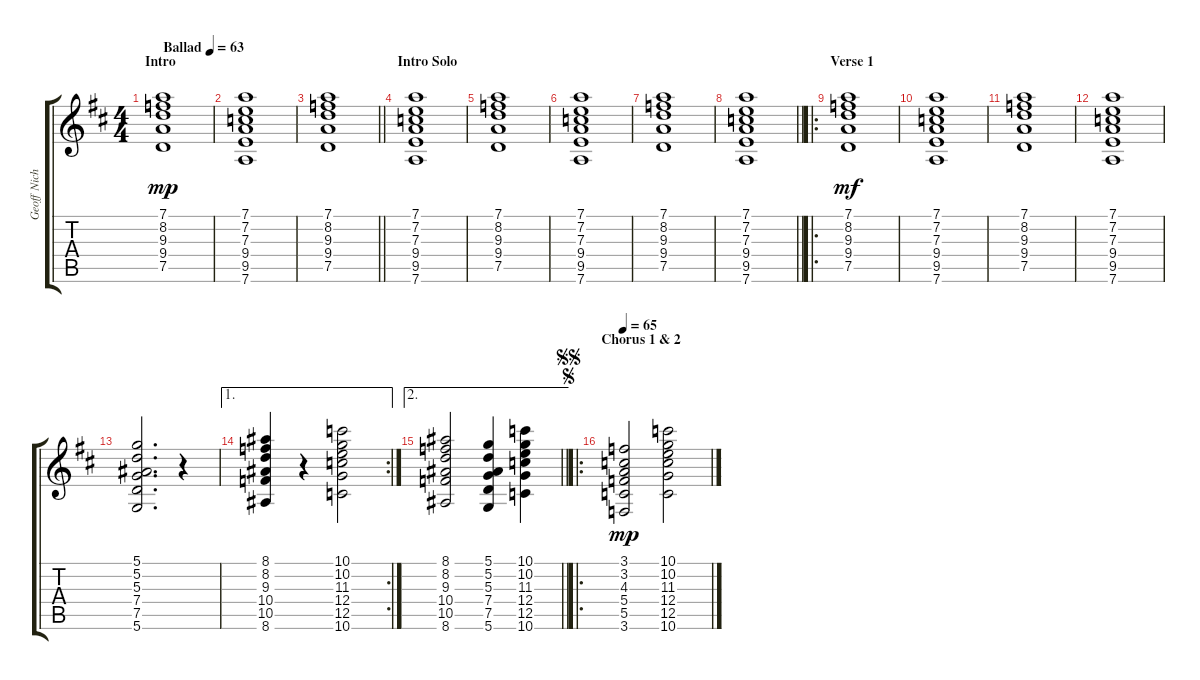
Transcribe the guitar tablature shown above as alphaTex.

\track ("Geoff Nicholls (Keyboard Right)" "Geoff Nich") {instrument synthstrings1}
\staff {score tabs}
\tuning (D5 A4 F4 C4 G3 D3) {hide}
\ts (4 4)
\section ("" "Intro")
\tempo (63 "Ballad")
\clef g2
\ks d
(7.1 8.2 9.3 9.4 7.5).1{dy mp instrument synthstrings1} |
(7.1 7.2 7.3 9.4 9.5 7.6).1 |
\barLineRight lightlight
(7.1 8.2 9.3 9.4 7.5).1 |
\section ("" "Intro Solo")
(7.1 7.2 7.3 9.4 9.5 7.6).1 |
(7.1 8.2 9.3 9.4 7.5).1 |
(7.1 7.2 7.3 9.4 9.5 7.6).1 |
(7.1 8.2 9.3 9.4 7.5).1 |
\barLineRight lightlight
(7.1 7.2 7.3 9.4 9.5 7.6).1 |
\ro
\section ("" "Verse 1")
(7.1 8.2 9.3 9.4 7.5).1{dy mf} |
(7.1 7.2 7.3 9.4 9.5 7.6).1 |
(7.1 8.2 9.3 9.4 7.5).1 |
(7.1 7.2 7.3 9.4 9.5 7.6).1 |
(5.1 5.2 5.3 7.4 7.5 5.6).2{d} r.4 |
\ae 1
\rc 2
(8.1 8.2 9.3 10.4 10.5 8.6).4 r.4 (10.1 10.2 11.3 12.4 12.5 10.6).2 |
\ae 2
\barLineRight lightlight
(8.1 8.2 9.3 10.4 10.5 8.6).2 (5.1 5.2 5.3 7.4 7.5 5.6).4 (10.1 10.2 11.3 12.4 12.5 10.6).4 |
\ro
\section ("" "Chorus 1 & 2")
\jump segno
\jump segnosegno
\tempo 65
(3.1 3.2 4.3 5.4 5.5 3.6).2{dy mp} (10.1 10.2 11.3 12.4 12.5 10.6).2
